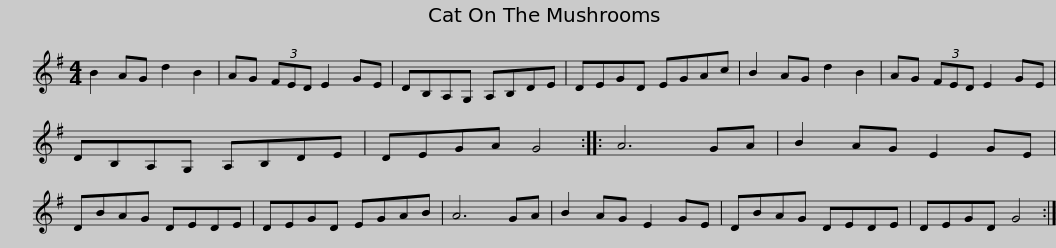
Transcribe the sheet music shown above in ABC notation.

X:1
L:1/8
M:4/4
I:linebreak $
K:G
V:1 treble
V:1
 B2 AG d2 B2 | AG (3FED E2 GE | DB,A,G, A,B,DE | DEGD EGAc | B2 AG d2 B2 | %5
 AG (3FED E2 GE |$ DB,A,G, A,B,DE | DEGA G4 :: A6 GA | B2 AG E2 GE | %10
 DBAG DEDE | DEGD EGAB |$ A6 GA | B2 AG E2 GE | DBAG DEDE | %15
 DEGD G4 :| %16
